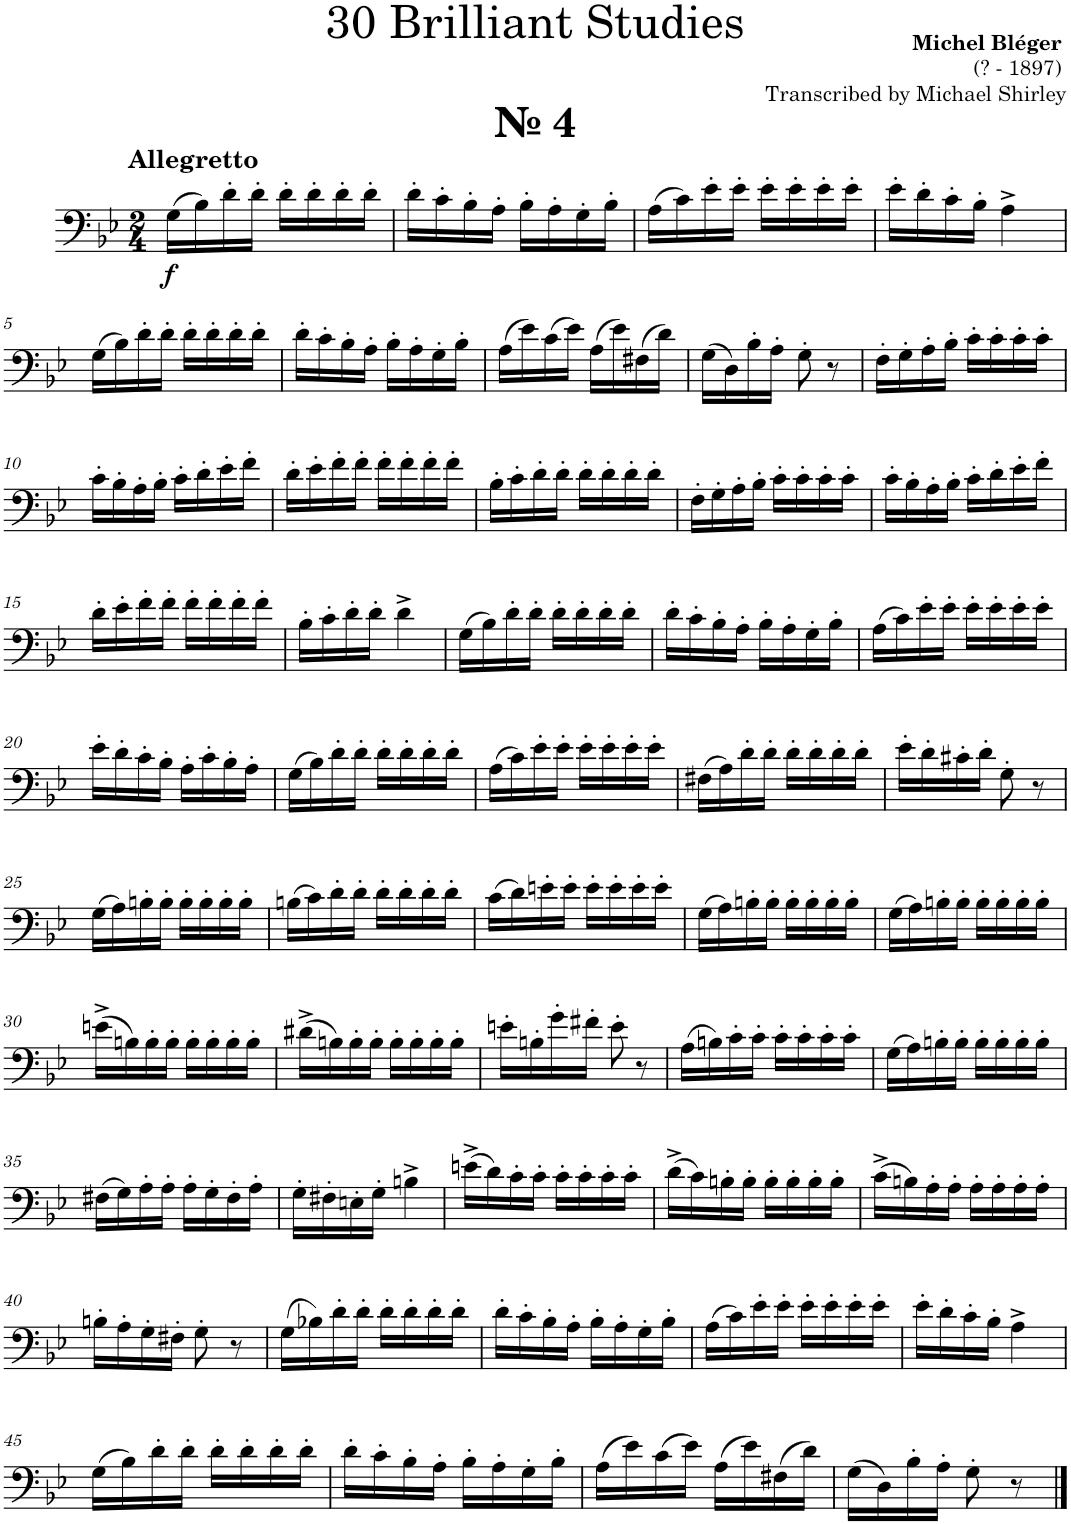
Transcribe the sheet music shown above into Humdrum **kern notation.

**kern	**dynam
*part1	*part1
*staff1	*staff1
*I"Trombone	*
*I'Tbn.	*
*clefF4	*
*k[b-e-]	*
*M2/4	*
=1	=1
!LO:TX:a:B:t=№ 4	!
!LO:TX:a:B:t=Allegretto	!
!	!LO:DY:b
(16G\LL	f
16B-\)	.
16d'\	.
16d'\JJ	.
16d'\LL	.
16d'\	.
16d'\	.
16d'\JJ	.
=2	=2
16d'\LL	.
16c'\	.
16B-'\	.
16A'\JJ	.
16B-'\LL	.
16A'\	.
16G'\	.
16B-'\JJ	.
=3	=3
(16A\LL	.
16c\)	.
16e-'\	.
16e-'\JJ	.
16e-'\LL	.
16e-'\	.
16e-'\	.
16e-'\JJ	.
=4	=4
16e-'\LL	.
16d'\	.
16c'\	.
16B-'\JJ	.
4A^\	.
!!LO:LB:g=z
=5	=5
(16G\LL	.
16B-\)	.
16d'\	.
16d'\JJ	.
16d'\LL	.
16d'\	.
16d'\	.
16d'\JJ	.
=6	=6
16d'\LL	.
16c'\	.
16B-'\	.
16A'\JJ	.
16B-'\LL	.
16A'\	.
16G'\	.
16B-'\JJ	.
=7	=7
(16A\LL	.
16e-\)	.
(16c\	.
16e-\JJ)	.
(16A\LL	.
16e-\)	.
(16F#X\	.
16d\JJ)	.
=8	=8
(16G\LL	.
16D\)	.
16B-'\	.
16A'\JJ	.
8G'\	.
8r	.
=9	=9
16F'\LL	.
16G'\	.
16A'\	.
16B-'\JJ	.
16c'\LL	.
16c'\	.
16c'\	.
16c'\JJ	.
!!LO:LB:g=z
=10	=10
16c'\LL	.
16B-'\	.
16A'\	.
16B-'\JJ	.
16c'\LL	.
16d'\	.
16e-'\	.
16f'\JJ	.
=11	=11
16d'\LL	.
16e-'\	.
16f'\	.
16f'\JJ	.
16f'\LL	.
16f'\	.
16f'\	.
16f'\JJ	.
=12	=12
16B-'\LL	.
16c'\	.
16d'\	.
16d'\JJ	.
16d'\LL	.
16d'\	.
16d'\	.
16d'\JJ	.
=13	=13
16F'\LL	.
16G'\	.
16A'\	.
16B-'\JJ	.
16c'\LL	.
16c'\	.
16c'\	.
16c'\JJ	.
=14	=14
16c'\LL	.
16B-'\	.
16A'\	.
16B-'\JJ	.
16c'\LL	.
16d'\	.
16e-'\	.
16f'\JJ	.
!!LO:LB:g=z
=15	=15
16d'\LL	.
16e-'\	.
16f'\	.
16f'\JJ	.
16f'\LL	.
16f'\	.
16f'\	.
16f'\JJ	.
=16	=16
16B-'\LL	.
16c'\	.
16d'\	.
16d'\JJ	.
4d^\	.
=17	=17
(16G\LL	.
16B-\)	.
16d'\	.
16d'\JJ	.
16d'\LL	.
16d'\	.
16d'\	.
16d'\JJ	.
=18	=18
16d'\LL	.
16c'\	.
16B-'\	.
16A'\JJ	.
16B-'\LL	.
16A'\	.
16G'\	.
16B-'\JJ	.
=19	=19
(16A\LL	.
16c\)	.
16e-'\	.
16e-'\JJ	.
16e-'\LL	.
16e-'\	.
16e-'\	.
16e-'\JJ	.
!!LO:LB:g=z
=20	=20
16e-'\LL	.
16d'\	.
16c'\	.
16B-'\JJ	.
16A'\LL	.
16c'\	.
16B-'\	.
16A'\JJ	.
=21	=21
(16G\LL	.
16B-\)	.
16d'\	.
16d'\JJ	.
16d'\LL	.
16d'\	.
16d'\	.
16d'\JJ	.
=22	=22
(16A\LL	.
16c\)	.
16e-'\	.
16e-'\JJ	.
16e-'\LL	.
16e-'\	.
16e-'\	.
16e-'\JJ	.
=23	=23
(16F#X\LL	.
16A\)	.
16d'\	.
16d'\JJ	.
16d'\LL	.
16d'\	.
16d'\	.
16d'\JJ	.
=24	=24
16e-'\LL	.
16d'\	.
16c#X'\	.
16d'\JJ	.
8G'\	.
8r	.
!!LO:LB:g=z
=25	=25
(16G\LL	.
16A\)	.
16Bn'\	.
16B'\JJ	.
16B'\LL	.
16B'\	.
16B'\	.
16B'\JJ	.
=26	=26
(16Bn\LL	.
16c\)	.
16d'\	.
16d'\JJ	.
16d'\LL	.
16d'\	.
16d'\	.
16d'\JJ	.
=27	=27
(16c\LL	.
16d\)	.
16en'\	.
16e'\JJ	.
16e'\LL	.
16e'\	.
16e'\	.
16e'\JJ	.
=28	=28
(16G\LL	.
16A\)	.
16Bn'\	.
16B'\JJ	.
16B'\LL	.
16B'\	.
16B'\	.
16B'\JJ	.
=29	=29
(16G\LL	.
16A\)	.
16Bn'\	.
16B'\JJ	.
16B'\LL	.
16B'\	.
16B'\	.
16B'\JJ	.
!!LO:LB:g=z
=30	=30
(16en^\LL	.
16Bn\)	.
16B'\	.
16B'\JJ	.
16B'\LL	.
16B'\	.
16B'\	.
16B'\JJ	.
=31	=31
(16d#X^\LL	.
16Bn\)	.
16B'\	.
16B'\JJ	.
16B'\LL	.
16B'\	.
16B'\	.
16B'\JJ	.
=32	=32
16en'\LL	.
16Bn'\	.
16g'\	.
16f#X'\JJ	.
8e'\	.
8r	.
=33	=33
(16A\LL	.
16Bn\)	.
16c'\	.
16c'\JJ	.
16c'\LL	.
16c'\	.
16c'\	.
16c'\JJ	.
=34	=34
(16G\LL	.
16A\)	.
16Bn'\	.
16B'\JJ	.
16B'\LL	.
16B'\	.
16B'\	.
16B'\JJ	.
!!LO:LB:g=z
=35	=35
(16F#X\LL	.
16G\)	.
16A'\	.
16A'\JJ	.
16A'\LL	.
16G'\	.
16F#'\	.
16A'\JJ	.
=36	=36
16G'\LL	.
16F#X'\	.
16En'\	.
16G'\JJ	.
4Bn^\	.
=37	=37
(16en^\LL	.
16d\)	.
16c'\	.
16c'\JJ	.
16c'\LL	.
16c'\	.
16c'\	.
16c'\JJ	.
=38	=38
(16d^\LL	.
16c\)	.
16Bn'\	.
16B'\JJ	.
16B'\LL	.
16B'\	.
16B'\	.
16B'\JJ	.
=39	=39
(16c^\LL	.
16Bn\)	.
16A'\	.
16A'\JJ	.
16A'\LL	.
16A'\	.
16A'\	.
16A'\JJ	.
!!LO:LB:g=z
=40	=40
16Bn'\LL	.
16A'\	.
16G'\	.
16F#X'\JJ	.
8G'\	.
8r	.
=41	=41
(16G\LL	.
16B-X\)	.
16d'\	.
16d'\JJ	.
16d'\LL	.
16d'\	.
16d'\	.
16d'\JJ	.
=42	=42
16d'\LL	.
16c'\	.
16B-'\	.
16A'\JJ	.
16B-'\LL	.
16A'\	.
16G'\	.
16B-'\JJ	.
=43	=43
(16A\LL	.
16c\)	.
16e-'\	.
16e-'\JJ	.
16e-'\LL	.
16e-'\	.
16e-'\	.
16e-'\JJ	.
=44	=44
16e-'\LL	.
16d'\	.
16c'\	.
16B-'\JJ	.
4A^\	.
!!LO:LB:g=z
=45	=45
(16G\LL	.
16B-\)	.
16d'\	.
16d'\JJ	.
16d'\LL	.
16d'\	.
16d'\	.
16d'\JJ	.
=46	=46
16d'\LL	.
16c'\	.
16B-'\	.
16A'\JJ	.
16B-'\LL	.
16A'\	.
16G'\	.
16B-'\JJ	.
=47	=47
(16A\LL	.
16e-\)	.
(16c\	.
16e-\JJ)	.
(16A\LL	.
16e-\)	.
(16F#X\	.
16d\JJ)	.
=48	=48
(16G\LL	.
16D\)	.
16B-'\	.
16A'\JJ	.
8G'\	.
8r	.
==	==
*-	*-
